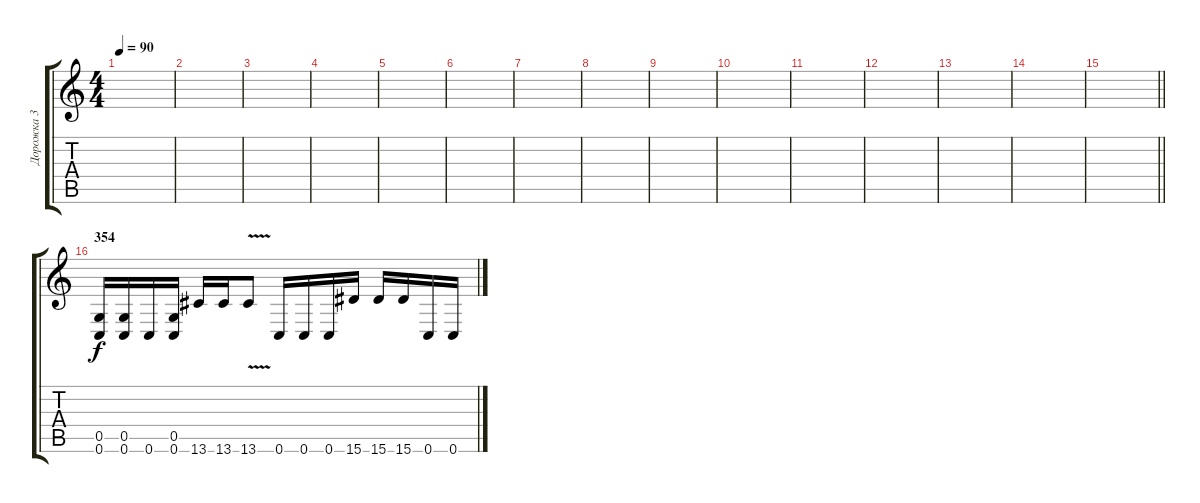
\track ("Дорожка 3" "Дорожка 3") {instrument distortionguitar}
\staff {score tabs}
\tuning (D4 A3 F3 C3 G2 C2) {hide}
\ts (4 4)
\tempo 90
\clef g2
\ks c
|
|
|
|
|
|
|
|
|
|
|
|
|
|
\barLineRight lightlight
|
\section ("" "354")
(0.5 0.6).16 (0.5 0.6).16 0.6.16 (0.5 0.6).16 13.6.16 13.6.16 13.6{v}.8 0.6.16 0.6.16 0.6.16 15.6.16 15.6.16 15.6.16 0.6.16 0.6.16
